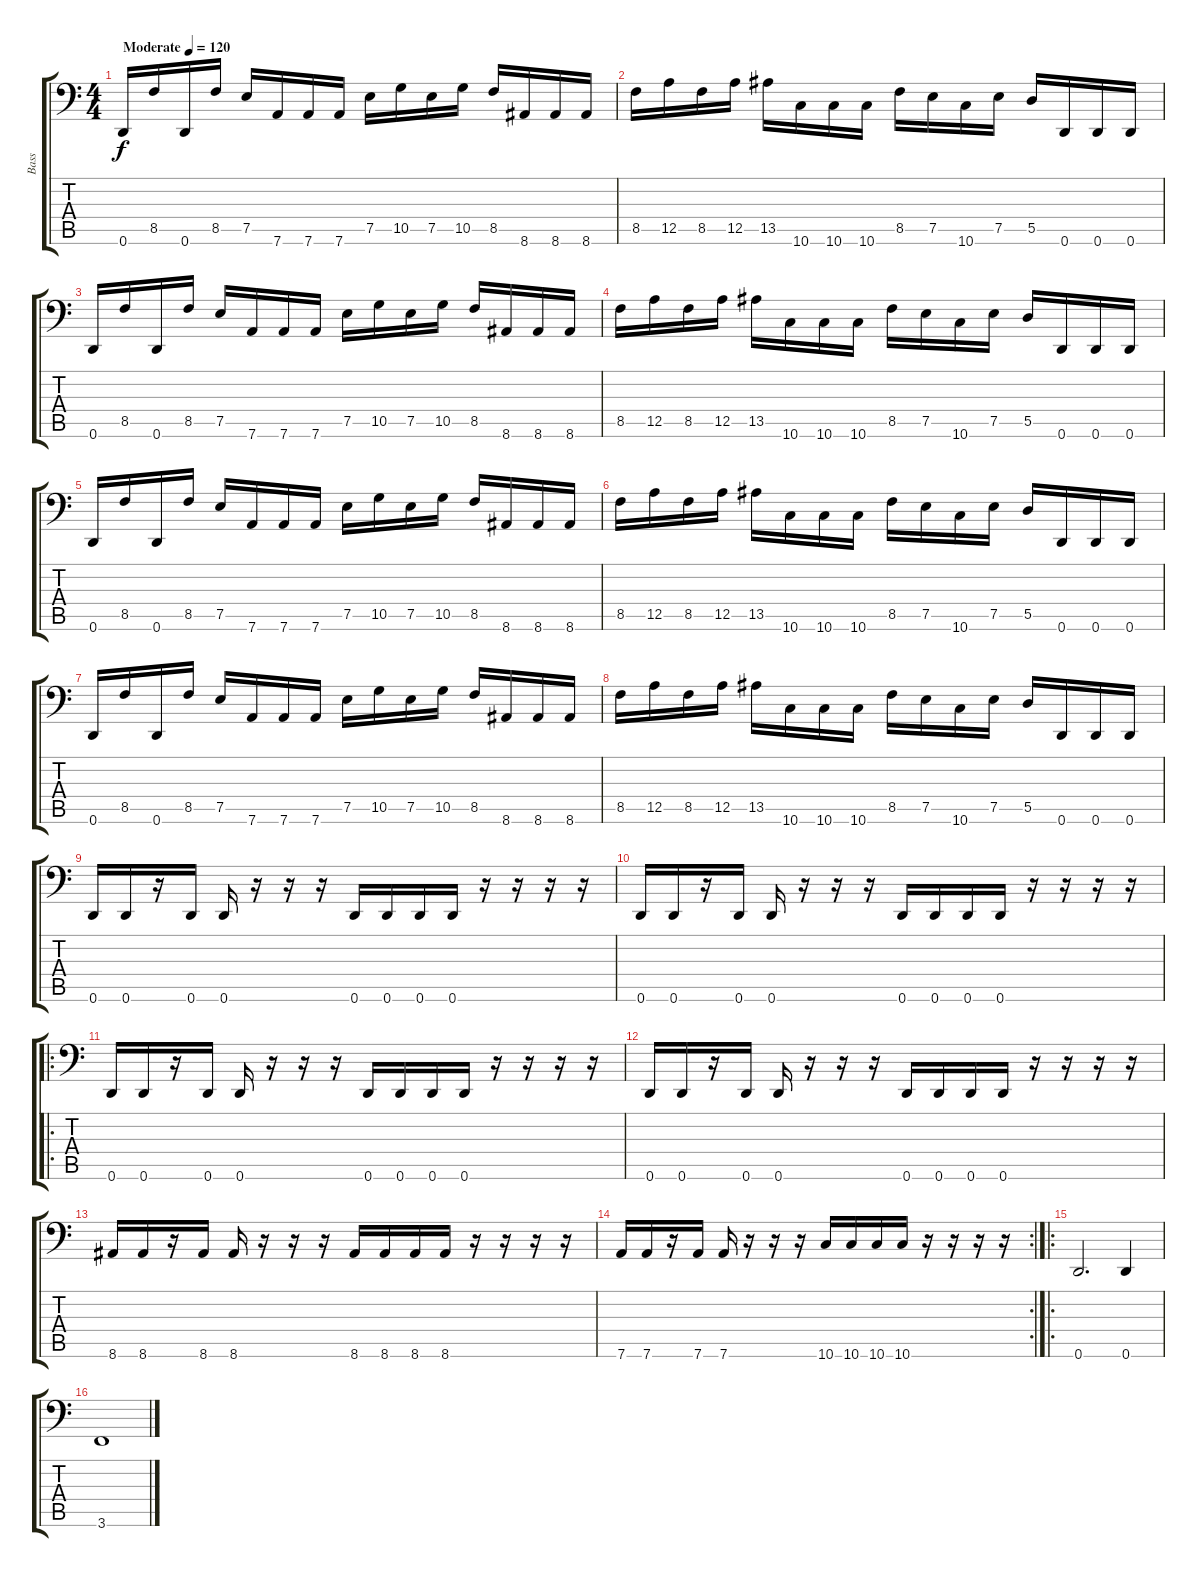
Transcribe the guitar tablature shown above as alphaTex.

\track ("Bass" "Bass") {instrument electricbasspick}
\staff {score tabs}
\tuning (E3 B2 G2 D2 A1 D1) {hide}
\ts (4 4)
\tempo (120 "Moderate")
\clef f4
\ks c
0.6.16{dy f instrument electricbasspick} 8.5.16 0.6.16 8.5.16 7.5.16 7.6.16 7.6.16 7.6.16 7.5.16 10.5.16 7.5.16 10.5.16 8.5.16 8.6.16 8.6.16 8.6.16 |
8.5.16 12.5.16 8.5.16 12.5.16 13.5.16 10.6.16 10.6.16 10.6.16 8.5.16 7.5.16 10.6.16 7.5.16 5.5.16 0.6.16 0.6.16 0.6.16 |
0.6.16 8.5.16 0.6.16 8.5.16 7.5.16 7.6.16 7.6.16 7.6.16 7.5.16 10.5.16 7.5.16 10.5.16 8.5.16 8.6.16 8.6.16 8.6.16 |
8.5.16 12.5.16 8.5.16 12.5.16 13.5.16 10.6.16 10.6.16 10.6.16 8.5.16 7.5.16 10.6.16 7.5.16 5.5.16 0.6.16 0.6.16 0.6.16 |
0.6.16 8.5.16 0.6.16 8.5.16 7.5.16 7.6.16 7.6.16 7.6.16 7.5.16 10.5.16 7.5.16 10.5.16 8.5.16 8.6.16 8.6.16 8.6.16 |
8.5.16 12.5.16 8.5.16 12.5.16 13.5.16 10.6.16 10.6.16 10.6.16 8.5.16 7.5.16 10.6.16 7.5.16 5.5.16 0.6.16 0.6.16 0.6.16 |
0.6.16 8.5.16 0.6.16 8.5.16 7.5.16 7.6.16 7.6.16 7.6.16 7.5.16 10.5.16 7.5.16 10.5.16 8.5.16 8.6.16 8.6.16 8.6.16 |
8.5.16 12.5.16 8.5.16 12.5.16 13.5.16 10.6.16 10.6.16 10.6.16 8.5.16 7.5.16 10.6.16 7.5.16 5.5.16 0.6.16 0.6.16 0.6.16 |
0.6.16 0.6.16 r.16 0.6.16 0.6.16 r.16 r.16 r.16 0.6.16 0.6.16 0.6.16 0.6.16 r.16 r.16 r.16 r.16 |
0.6.16 0.6.16 r.16 0.6.16 0.6.16 r.16 r.16 r.16 0.6.16 0.6.16 0.6.16 0.6.16 r.16 r.16 r.16 r.16 |
\ro
0.6.16 0.6.16 r.16 0.6.16 0.6.16 r.16 r.16 r.16 0.6.16 0.6.16 0.6.16 0.6.16 r.16 r.16 r.16 r.16 |
0.6.16 0.6.16 r.16 0.6.16 0.6.16 r.16 r.16 r.16 0.6.16 0.6.16 0.6.16 0.6.16 r.16 r.16 r.16 r.16 |
8.6.16 8.6.16 r.16 8.6.16 8.6.16 r.16 r.16 r.16 8.6.16 8.6.16 8.6.16 8.6.16 r.16 r.16 r.16 r.16 |
\rc 2
7.6.16 7.6.16 r.16 7.6.16 7.6.16 r.16 r.16 r.16 10.6.16 10.6.16 10.6.16 10.6.16 r.16 r.16 r.16 r.16 |
\ro
0.6.2{d} 0.6.4 |
3.6.1
